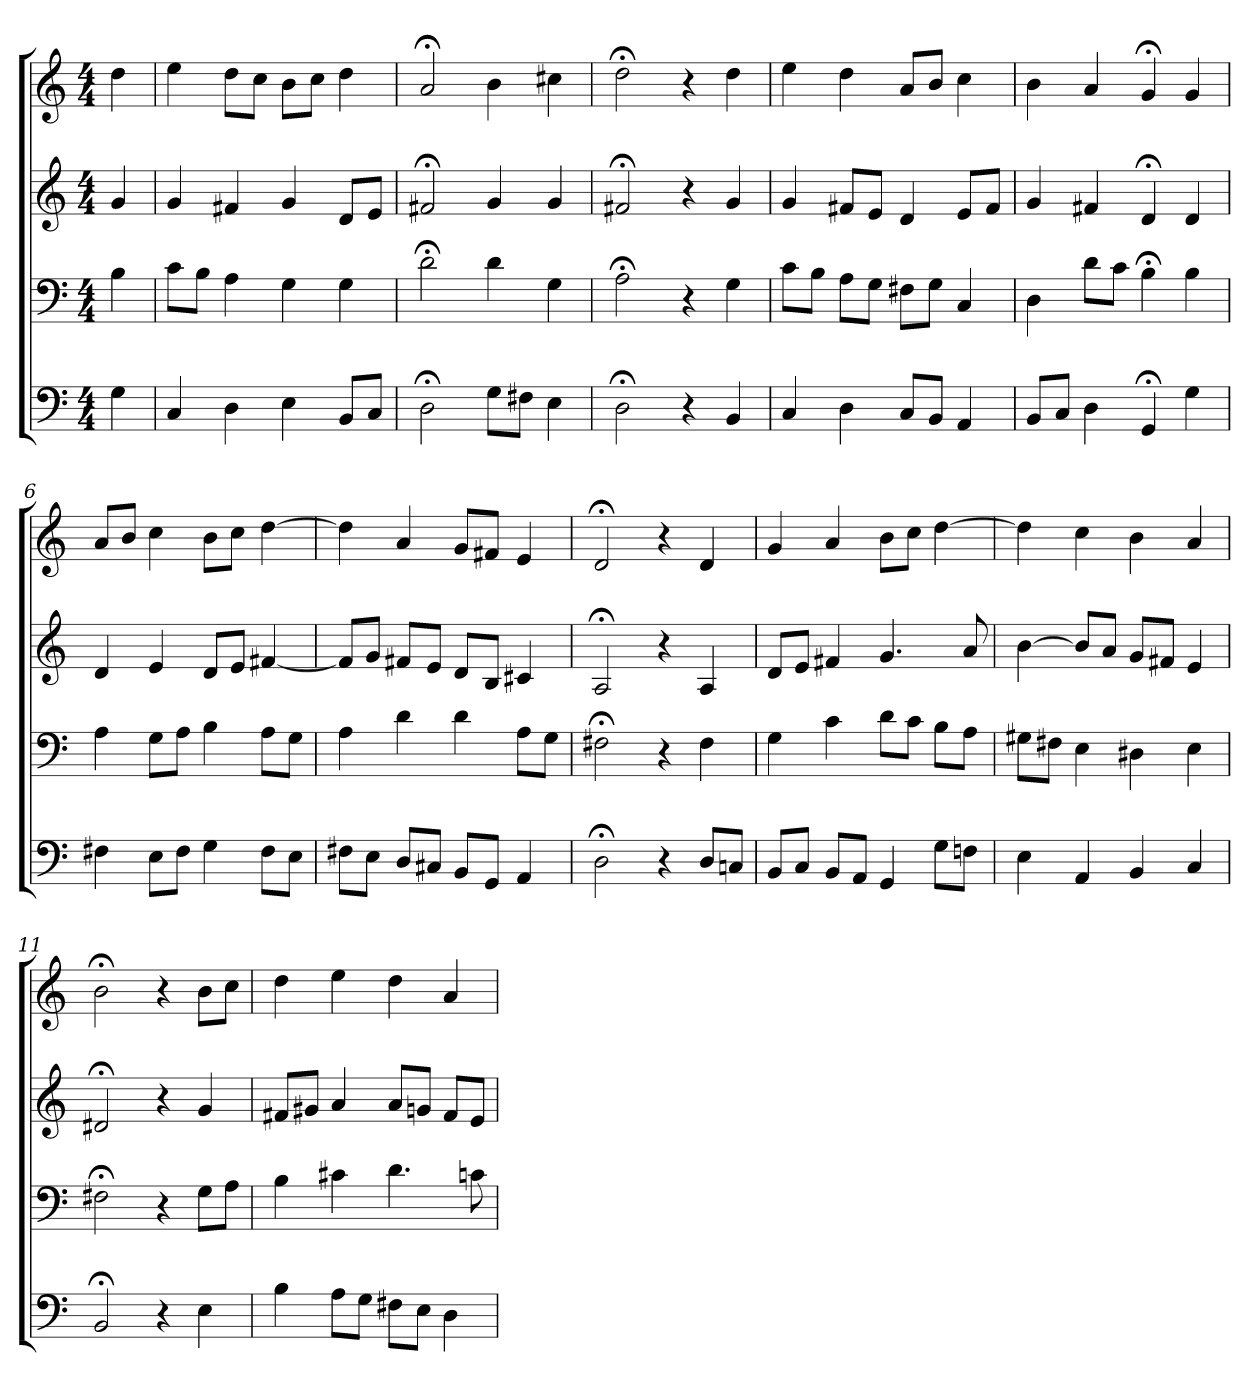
**kern	**kern	**kern	**kern
*part4	*part3	*part2	*part1
*staff4	*staff3	*staff2	*staff1
*M4/4	*M4/4	*M4/4	*M4/4
=	=	=	=
4G	4B	4g	4dd
=1	=1	=1	=1
4C	8cL	4g	4ee
.	8BJ	.	.
4D	4A	4f#X	8ddL
.	.	.	8ccJ
4E	4G	4g	8bL
.	.	.	8ccJ
8BBL	4G	8dL	4dd
8CJ	.	8eJ	.
=2	=2	=2	=2
2D;<	2d;<	2f#X;<	2a;<
8GL	4d	4g	4b
8F#XJ	.	.	.
4E	4G	4g	4cc#X
=3	=3	=3	=3
2D;<	2A;<	2f#X;<	2dd;<
4r	4r	4r	4r
4BB	4G	4g	4dd
=4	=4	=4	=4
4C	8cL	4g	4ee
.	8BJ	.	.
4D	8AL	8f#XL	4dd
.	8GJ	8eJ	.
8CL	8F#XL	4d	8aL
8BBJ	8GJ	.	8bJ
4AA	4C	8eL	4cc
.	.	8f#J	.
=5	=5	=5	=5
8BBL	4D	4g	4b
8CJ	.	.	.
4D	8dL	4f#X	4a
.	8cJ	.	.
4GG;<	4B;<	4d;<	4g;<
4G	4B	4d	4g
=6	=6	=6	=6
4F#X	4A	4d	8aL
.	.	.	8bJ
8EL	8GL	4e	4cc
8F#J	8AJ	.	.
4G	4B	8dL	8bL
.	.	8eJ	8ccJ
8F#L	8AL	[4f#X	[4dd
8EJ	8GJ	.	.
=7	=7	=7	=7
8F#XL	4A	8f#L]	4dd]
8EJ	.	8gJ	.
8DL	4d	8f#XL	4a
8C#XJ	.	8eJ	.
8BBL	4d	8dL	8gL
8GGJ	.	8BJ	8f#XJ
4AA	8AL	4c#X	4e
.	8GJ	.	.
=8	=8	=8	=8
2D;<	2F#X;<	2A;<	2d;<
4r	4r	4r	4r
8DL	4F#	4A	4d
8CnJ	.	.	.
=9	=9	=9	=9
8BBL	4G	8dL	4g
8CJ	.	8eJ	.
8BBL	4c	4f#X	4a
8AAJ	.	.	.
4GG	8dL	4.g	8bL
.	8cJ	.	8ccJ
8GL	8BL	.	[4dd
8FnJ	8AJ	8a	.
=10	=10	=10	=10
4E	8G#XL	[4b	4dd]
.	8F#XJ	.	.
4AA	4E	8bL]	4cc
.	.	8aJ	.
4BB	4D#X	8gL	4b
.	.	8f#XJ	.
4C	4E	4e	4a
=11	=11	=11	=11
2BB;<	2F#X;<	2d#X;<	2b;<
4r	4r	4r	4r
4E	8GL	4g	8bL
.	8AJ	.	8ccJ
=12	=12	=12	=12
4B	4B	8f#XL	4dd
.	.	8g#XJ	.
8AL	4c#X	4a	4ee
8GJ	.	.	.
8F#XL	4.d	8aL	4dd
8EJ	.	8gnJ	.
4D	.	8f#L	4a
.	8cn	8eJ	.
=	=	=	=
*-	*-	*-	*-
